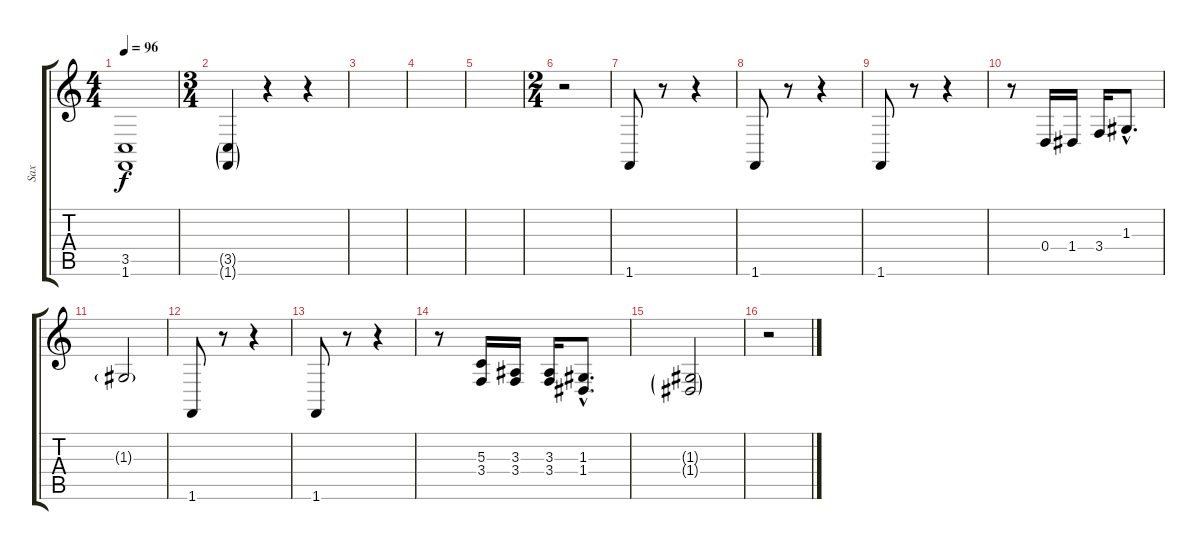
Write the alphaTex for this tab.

\track ("Sax" "Sax") {instrument altosax}
\staff {score tabs}
\tuning (E4 B3 G3 D3 A2 E2) {hide}
\ts (4 4)
\tempo 96
\clef g2
\ks c
(3.5 1.6).1{dy f instrument altosax} |
\ts (3 4)
(3.5{g} 1.6{g}).4 r.4 r.4 |
|
|
|
\ts (2 4)
r.2 |
1.6.8 r.8 r.4 |
1.6.8 r.8 r.4 |
1.6.8 r.8 r.4 |
r.8 0.4.16 1.4.16 3.4.16 1.3{hac}.8{d} |
1.3{g}.2 |
1.6.8 r.8 r.4 |
1.6.8 r.8 r.4 |
r.8 (5.3 3.4).16 (3.3 3.4).16 (3.3 3.4).16 (1.3{hac} 1.4{hac}).8{d} |
(1.3{g} 1.4{g}).2 |
r.2
